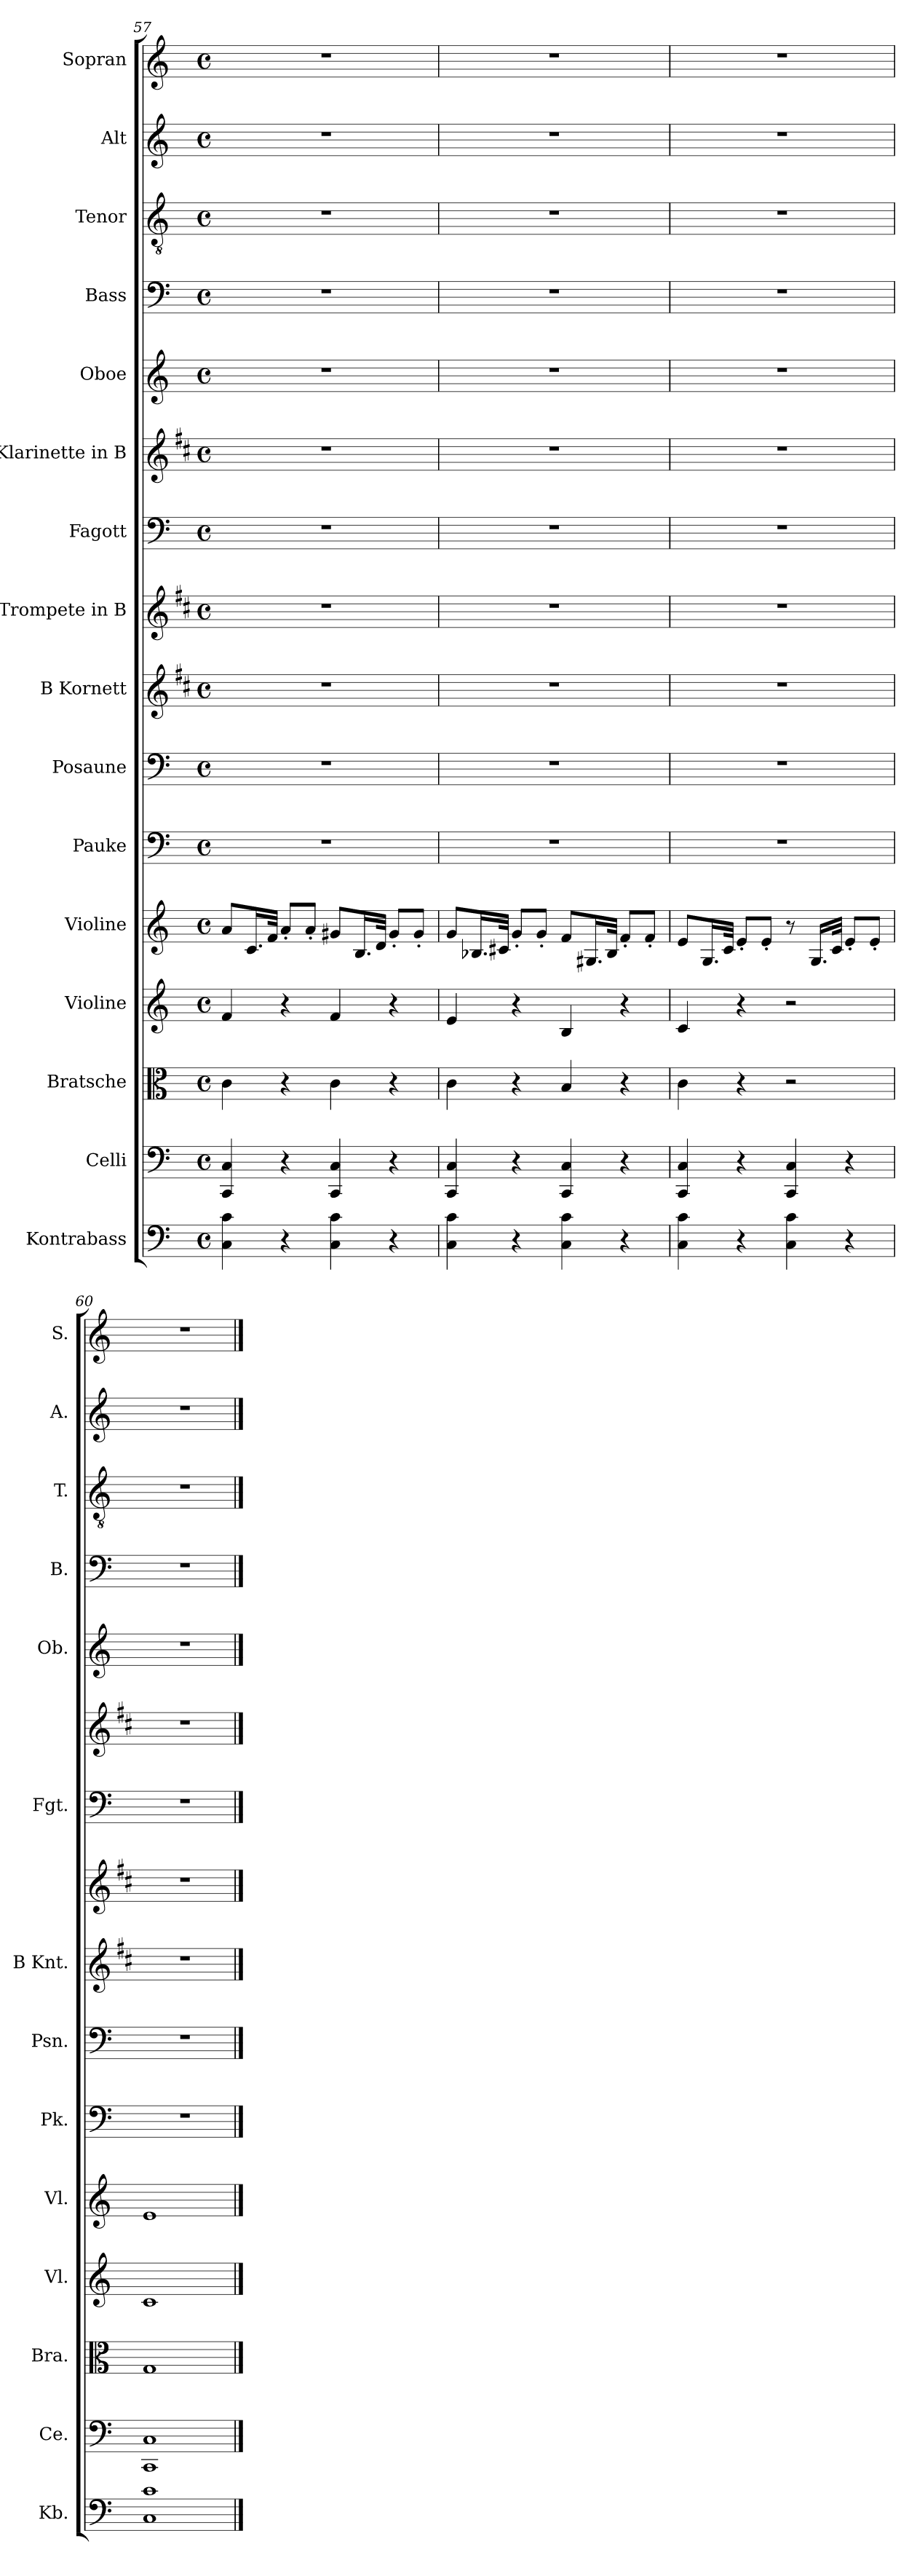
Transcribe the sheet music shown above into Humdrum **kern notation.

**kern	**kern	**kern	**kern	**kern	**kern	**kern	**kern	**kern	**kern	**kern	**kern	**kern	**kern	**kern	**kern
*part16	*part15	*part14	*part13	*part12	*part11	*part10	*part9	*part8	*part7	*part6	*part5	*part4	*part3	*part2	*part1
*staff16	*staff15	*staff14	*staff13	*staff12	*staff11	*staff10	*staff9	*staff8	*staff7	*staff6	*staff5	*staff4	*staff3	*staff2	*staff1
*I"Kontrabass	*I"Celli	*I"Bratsche	*I"Violine	*I"Violine	*I"Pauke	*I"Posaune	*I"B Kornett	*I"Trompete in B	*I"Fagott	*I"Klarinette in B	*I"Oboe	*I"Bass	*I"Tenor	*I"Alt	*I"Sopran
*I'Kb.	*I'Ce.	*I'Bra.	*I'Vl.	*I'Vl.	*I'Pk.	*I'Psn.	*I'B Knt.	*	*I'Fgt.	*	*I'Ob.	*I'B.	*I'T.	*I'A.	*I'S.
*clefF4	*clefF4	*clefC3	*clefG2	*clefG2	*clefF4	*clefF4	*clefG2	*clefG2	*clefF4	*clefG2	*clefG2	*clefF4	*clefGv2	*clefG2	*clefG2
*ITrd7c12	*	*	*	*	*	*	*ITrd1c2	*ITrd1c2	*	*ITrd1c2	*	*	*	*	*
*k[]	*k[]	*k[]	*k[]	*k[]	*k[]	*k[]	*k[]	*k[]	*k[]	*k[]	*k[]	*k[]	*k[]	*k[]	*k[]
*M4/4	*M4/4	*M4/4	*M4/4	*M4/4	*M4/4	*M4/4	*M4/4	*M4/4	*M4/4	*M4/4	*M4/4	*M4/4	*M4/4	*M4/4	*M4/4
*met(c)	*met(c)	*met(c)	*met(c)	*met(c)	*met(c)	*met(c)	*met(c)	*met(c)	*met(c)	*met(c)	*met(c)	*met(c)	*met(c)	*met(c)	*met(c)
=57	=57	=57	=57	=57	=57	=57	=57	=57	=57	=57	=57	=57	=57	=57	=57
4CC\ 4C\	4CC/ 4C/	4c\	4f/	8a/L	1r	1r	1r	1r	1r	1r	1r	1r	1r	1r	1r
.	.	.	.	16.c/L	.	.	.	.	.	.	.	.	.	.	.
.	.	.	.	32f/JJk	.	.	.	.	.	.	.	.	.	.	.
4r	4r	4r	4r	8a'/L	.	.	.	.	.	.	.	.	.	.	.
.	.	.	.	8a'/J	.	.	.	.	.	.	.	.	.	.	.
4CC\ 4C\	4CC/ 4C/	4c\	4f/	8g#X/L	.	.	.	.	.	.	.	.	.	.	.
.	.	.	.	16.B/L	.	.	.	.	.	.	.	.	.	.	.
.	.	.	.	32d/JJk	.	.	.	.	.	.	.	.	.	.	.
4r	4r	4r	4r	8g#'/L	.	.	.	.	.	.	.	.	.	.	.
.	.	.	.	8g#'/J	.	.	.	.	.	.	.	.	.	.	.
=58	=58	=58	=58	=58	=58	=58	=58	=58	=58	=58	=58	=58	=58	=58	=58
4CC\ 4C\	4CC/ 4C/	4c\	4e/	8g/L	1r	1r	1r	1r	1r	1r	1r	1r	1r	1r	1r
.	.	.	.	16.B-X/L	.	.	.	.	.	.	.	.	.	.	.
.	.	.	.	32c#X/JJk	.	.	.	.	.	.	.	.	.	.	.
4r	4r	4r	4r	8g'/L	.	.	.	.	.	.	.	.	.	.	.
.	.	.	.	8g'/J	.	.	.	.	.	.	.	.	.	.	.
4CC\ 4C\	4CC/ 4C/	4B/	4B/	8f/L	.	.	.	.	.	.	.	.	.	.	.
.	.	.	.	16.G#X/L	.	.	.	.	.	.	.	.	.	.	.
.	.	.	.	32B-/JJk	.	.	.	.	.	.	.	.	.	.	.
4r	4r	4r	4r	8f'/L	.	.	.	.	.	.	.	.	.	.	.
.	.	.	.	8f'/J	.	.	.	.	.	.	.	.	.	.	.
=59	=59	=59	=59	=59	=59	=59	=59	=59	=59	=59	=59	=59	=59	=59	=59
4CC\ 4C\	4CC/ 4C/	4c\	4c/	8e/L	1r	1r	1r	1r	1r	1r	1r	1r	1r	1r	1r
.	.	.	.	16.G/L	.	.	.	.	.	.	.	.	.	.	.
.	.	.	.	32c/JJk	.	.	.	.	.	.	.	.	.	.	.
4r	4r	4r	4r	8e'/L	.	.	.	.	.	.	.	.	.	.	.
.	.	.	.	8e'/J	.	.	.	.	.	.	.	.	.	.	.
4CC\ 4C\	4CC/ 4C/	2r	2r	8r	.	.	.	.	.	.	.	.	.	.	.
.	.	.	.	16.G/LL	.	.	.	.	.	.	.	.	.	.	.
.	.	.	.	32c/JJk	.	.	.	.	.	.	.	.	.	.	.
4r	4r	.	.	8e'/L	.	.	.	.	.	.	.	.	.	.	.
.	.	.	.	8e'/J	.	.	.	.	.	.	.	.	.	.	.
=60	=60	=60	=60	=60	=60	=60	=60	=60	=60	=60	=60	=60	=60	=60	=60
1CC 1C	1CC 1C	1G	1c	1e	1r	1r	1r	1r	1r	1r	1r	1r	1r	1r	1r
==	==	==	==	==	==	==	==	==	==	==	==	==	==	==	==
*-	*-	*-	*-	*-	*-	*-	*-	*-	*-	*-	*-	*-	*-	*-	*-
